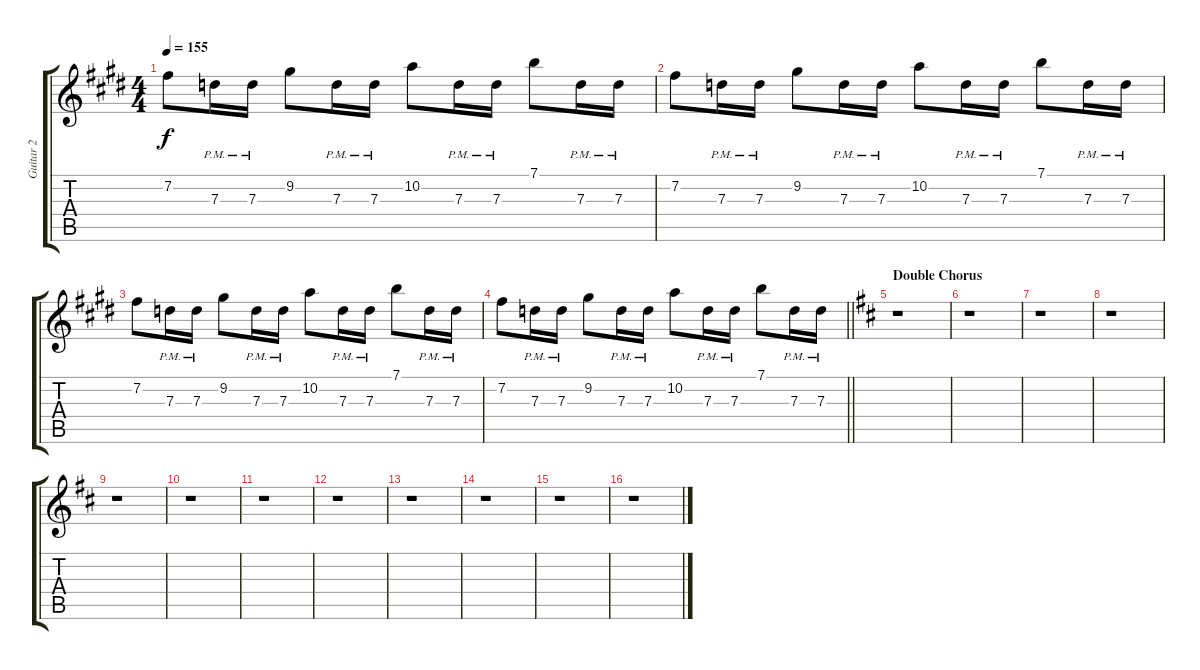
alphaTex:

\track ("Guitar 2" "Guitar 2") {instrument overdrivenguitar}
\staff {score tabs}
\tuning (E4 B3 G3 D3 A2 E2) {hide}
\ts (4 4)
\tempo 155
\clef g2
\ks e
7.2.8{dy f} 7.3{pm}.16 7.3{pm}.16 9.2.8 7.3{pm}.16 7.3{pm}.16 10.2.8 7.3{pm}.16 7.3{pm}.16 7.1.8 7.3{pm}.16 7.3{pm}.16 |
7.2.8 7.3{pm}.16 7.3{pm}.16 9.2.8 7.3{pm}.16 7.3{pm}.16 10.2.8 7.3{pm}.16 7.3{pm}.16 7.1.8 7.3{pm}.16 7.3{pm}.16 |
7.2.8 7.3{pm}.16 7.3{pm}.16 9.2.8 7.3{pm}.16 7.3{pm}.16 10.2.8 7.3{pm}.16 7.3{pm}.16 7.1.8 7.3{pm}.16 7.3{pm}.16 |
\barLineRight lightlight
7.2.8 7.3{pm}.16 7.3{pm}.16 9.2.8 7.3{pm}.16 7.3{pm}.16 10.2.8 7.3{pm}.16 7.3{pm}.16 7.1.8 7.3{pm}.16 7.3{pm}.16 |
\section ("" "Double Chorus")
\ks d
r.1 |
r.1 |
r.1 |
r.1 |
r.1 |
r.1 |
r.1 |
r.1 |
r.1 |
r.1 |
r.1 |
r.1
